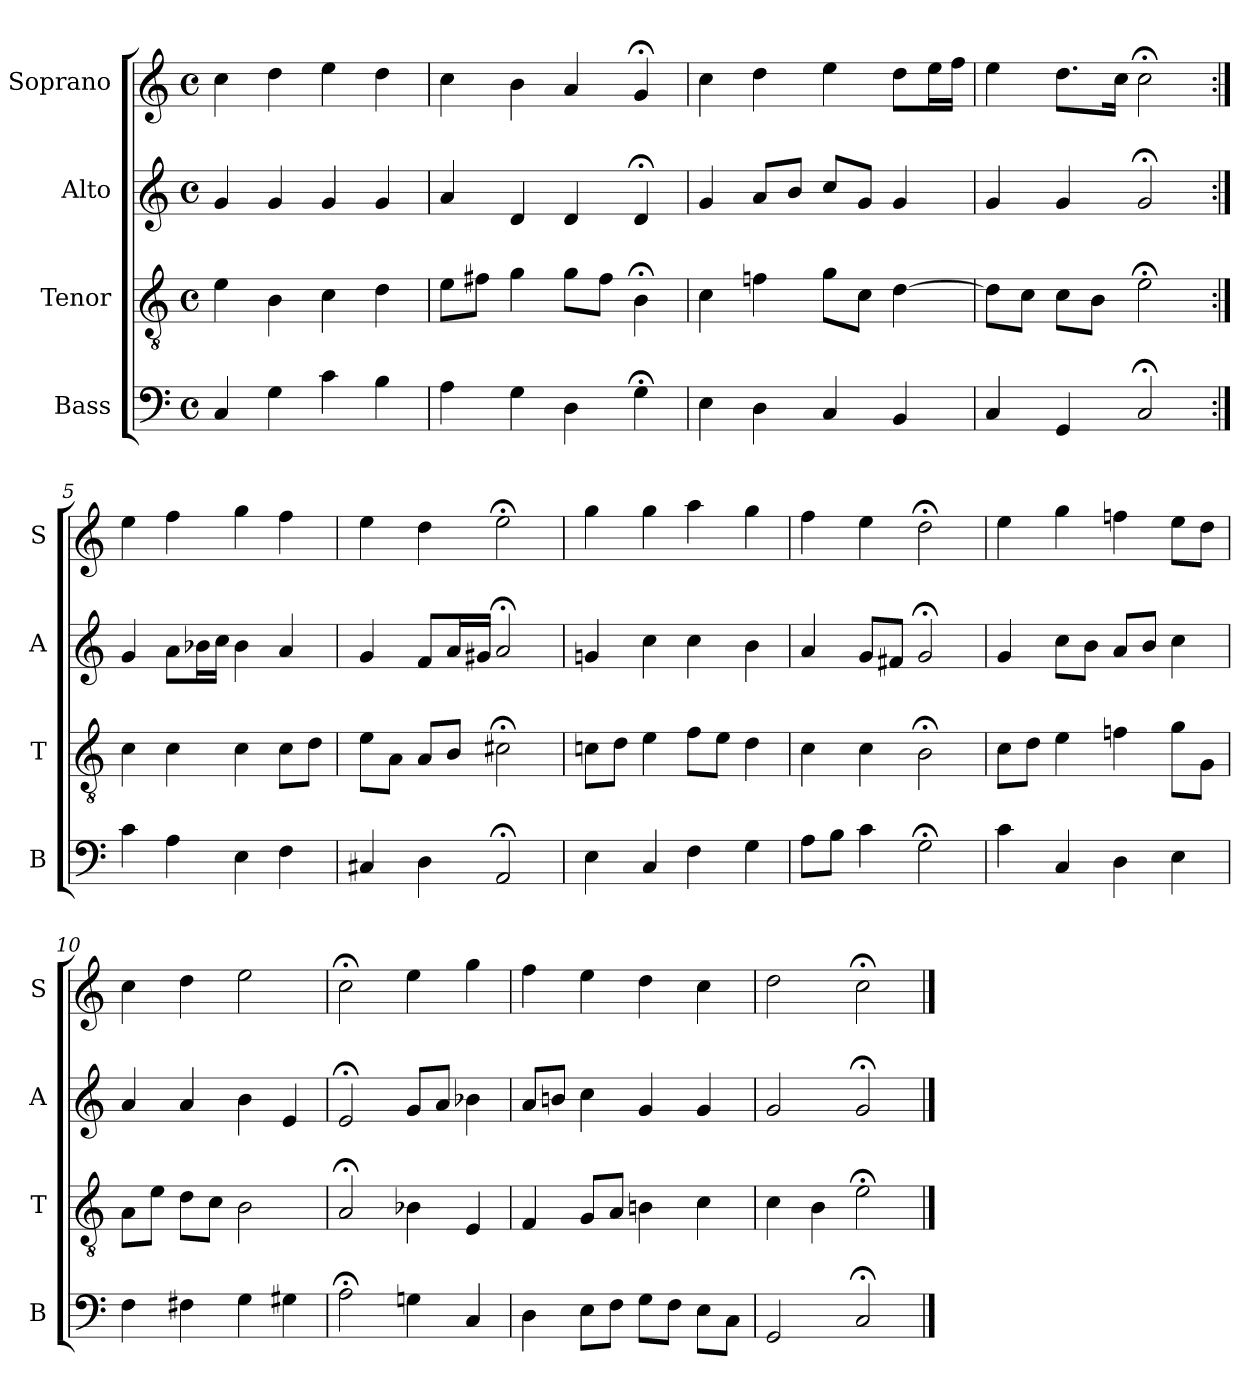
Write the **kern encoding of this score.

**kern	**kern	**kern	**kern
*part4	*part3	*part2	*part1
*staff4	*staff3	*staff2	*staff1
*I"Bass	*I"Tenor	*I"Alto	*I"Soprano
*I'B	*I'T	*I'A	*I'S
*clefF4	*clefGv2	*clefG2	*clefG2
*k[]	*k[]	*k[]	*k[]
*C:	*C:	*C:	*C:
*M4/4	*M4/4	*M4/4	*M4/4
*met(c)	*met(c)	*met(c)	*met(c)
*MM100	*MM100	*MM100	*MM100
=1	=1	=1	=1
4C	4e	4g	4cc
4G	4B	4g	4dd
4c	4c	4g	4ee
4B	4d	4g	4dd
=2	=2	=2	=2
4A	8eL	4a	4cc
.	8f#XJ	.	.
4G	4g	4d	4b
4D	8gL	4di	4a
.	8f#J	.	.
4G;<	4B;<i	4d;<i	4g;<
=3	=3	=3	=3
4E	4ci	4gi	4cc
4D	4fn	8aL	4dd
.	.	8bJ	.
4C	8gL	8ccL	4ee
.	8cJ	8gJ	.
4BB	[4d	4g	8ddL
.	.	.	16eeL
.	.	.	16ffJJ
=4	=4	=4	=4
4C	8dL]	4g	4ee
.	8cJ	.	.
4GG	8cL	4g	8.ddL
.	8BJ	.	.
.	.	.	16ccJk
2C;<	2e;<	2g;<	2cc;<
=5:|!	=5:|!	=5:|!	=5:|!
4c	4c	4g	4ee
4A	4c	8aL	4ff
.	.	16b-XL	.
.	.	16ccJJ	.
4E	4c	4b-	4gg
4F	8cL	4a	4ff
.	8dJ	.	.
=6	=6	=6	=6
4C#X	8eL	4g	4ee
.	8AJ	.	.
4D	8AL	8fL	4ddi
.	8BJ	16aL	.
.	.	16g#XiJJ	.
2AA;<	2c#X;<	2a;<i	2ee;<i
=7	=7	=7	=7
4E	8cnL	4gn	4gg
.	8dJ	.	.
4C	4e	4cc	4gg
4F	8fL	4cc	4aa
.	8eJ	.	.
4G	4d	4b	4gg
=8	=8	=8	=8
8AL	4c	4a	4ff
8BJ	.	.	.
4c	4c	8gL	4ee
.	.	8f#XJ	.
2G;<	2B;<	2g;<i	2dd;<
=9	=9	=9	=9
4c	8cL	4gi	4eei
.	8dJ	.	.
4C	4e	8cciL	4ggi
.	.	8bJ	.
4D	4fn	8aL	4ffn
.	.	8bJ	.
4E	8gL	4cc	8eeL
.	8GJ	.	8ddJ
=10	=10	=10	=10
4F	8AL	4a	4cc
.	8eJ	.	.
4F#X	8dL	4a	4dd
.	8cJ	.	.
4G	2B	4b	2ee
4G#X	.	4e	.
=11	=11	=11	=11
2A;<	2A;<	2e;<	2cc;<
4Gn	4B-X	8gL	4ee
.	.	8aJ	.
4C	4E	4b-X	4gg
=12	=12	=12	=12
4D	4F	8aL	4ff
.	.	8bnJ	.
8EL	8GL	4cc	4ee
8FJ	8AJ	.	.
8GL	4Bn	4g	4dd
8FJ	.	.	.
8EL	4c	4g	4cc
8CJ	.	.	.
=13	=13	=13	=13
2GG	4c	2g	2dd
.	4B	.	.
2C;<	2e;<	2g;<	2cc;<
==	==	==	==
*-	*-	*-	*-
